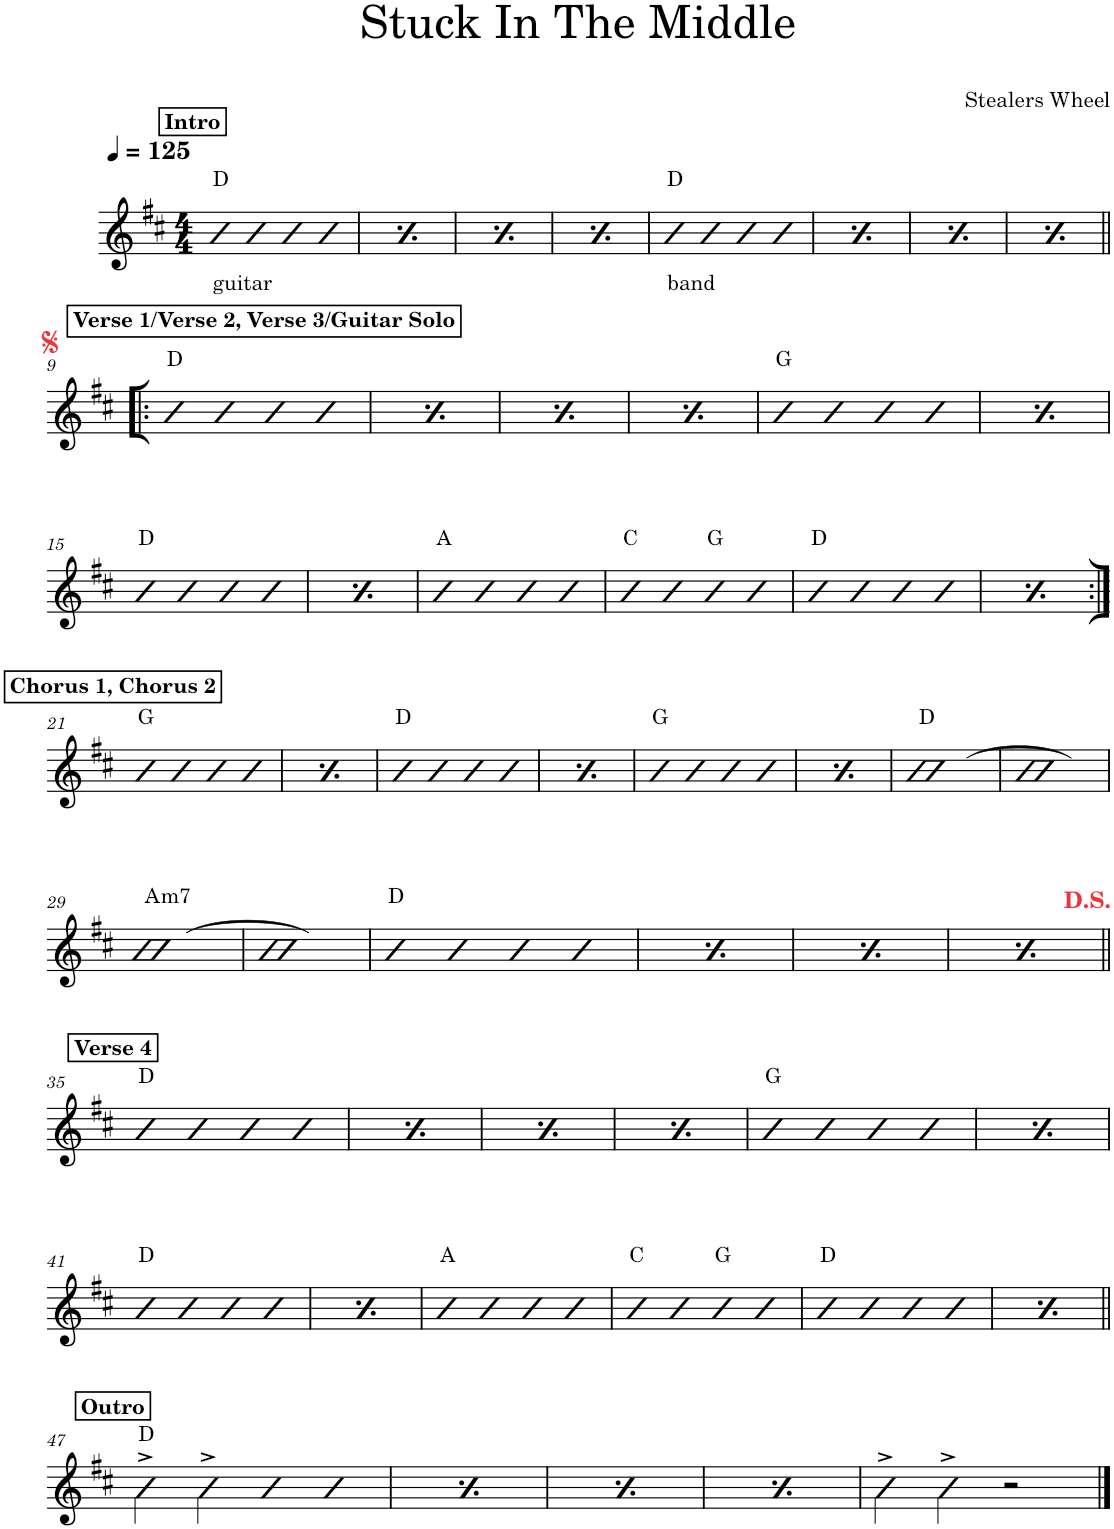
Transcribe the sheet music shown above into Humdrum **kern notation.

**kern	**harte
*part1	*part1
*staff1	*
*I"Piano	*
*I'Pno.	*
*clefG2	*
*k[f#c#]	*
*M4/4	*
*MM125	*
!!LO:REH:place=s1:a:B:cj:t=Intro
=1	=1
!LO:TX:b:t=guitar	!
4b	D:maj
4b	.
4b	.
4b	.
=2	=2
!!LO:REH:place=s1:a:B:cj:t=Intro
*MM125	*
!LO:TX:b:t=guitar	!
4b	D:maj
4b	.
4b	.
4b	.
=3	=3
!!LO:REH:place=s1:a:B:cj:t=Intro
*MM125	*
!LO:TX:b:t=guitar	!
4b	D:maj
4b	.
4b	.
4b	.
=4	=4
!!LO:REH:place=s1:a:B:cj:t=Intro
*MM125	*
!LO:TX:b:t=guitar	!
4b	D:maj
4b	.
4b	.
4b	.
=5	=5
!LO:TX:b:t=band	!
4b	D:maj
4b	.
4b	.
4b	.
=6	=6
!LO:TX:b:t=band	!
4b	D:maj
4b	.
4b	.
4b	.
=7	=7
!LO:TX:b:t=band	!
4b	D:maj
4b	.
4b	.
4b	.
=8	=8
!LO:TX:b:t=band	!
4b	D:maj
4b	.
4b	.
4b	.
!!LO:LB:g=z
!!LO:REH:place=s1:a:B:cj:t=Verse 1/Verse 2, Verse 3/Guitar Solo
=9!|:	=9!|:
4b	D:maj
4b	.
4b	.
4b	.
!!LO:REH:place=s1:a:B:cj:t=Verse 1/Verse 2, Verse 3/Guitar Solo
=10	=10
4b	D:maj
4b	.
4b	.
4b	.
!!LO:REH:place=s1:a:B:cj:t=Verse 1/Verse 2, Verse 3/Guitar Solo
=11	=11
4b	D:maj
4b	.
4b	.
4b	.
!!LO:REH:place=s1:a:B:cj:t=Verse 1/Verse 2, Verse 3/Guitar Solo
=12	=12
4b	D:maj
4b	.
4b	.
4b	.
=13	=13
4b	G:maj
4b	.
4b	.
4b	.
=14	=14
4b	G:maj
4b	.
4b	.
4b	.
!!LO:LB:g=z
=15	=15
4b	D:maj
4b	.
4b	.
4b	.
=16	=16
4b	D:maj
4b	.
4b	.
4b	.
=17	=17
4b	A:maj
4b	.
4b	.
4b	.
=18	=18
4b	C:maj
4b	.
4b	G:maj
4b	.
=19	=19
4b	D:maj
4b	.
4b	.
4b	.
=20	=20
4b	D:maj
4b	.
4b	.
4b	.
!!LO:LB:g=z
!!LO:REH:place=s1:a:B:cj:t=Chorus 1, Chorus 2
=21:|!	=21:|!
4b	G:maj
4b	.
4b	.
4b	.
!!LO:REH:place=s1:a:B:cj:t=Chorus 1, Chorus 2
=22	=22
4b	G:maj
4b	.
4b	.
4b	.
=23	=23
4b	D:maj
4b	.
4b	.
4b	.
=24	=24
4b	D:maj
4b	.
4b	.
4b	.
=25	=25
4b	G:maj
4b	.
4b	.
4b	.
=26	=26
4b	G:maj
4b	.
4b	.
4b	.
=27	=27
[1b	D:maj
=28	=28
1b]	.
!!LO:LB:g=z
=29	=29
!	!LO:H:kt=m7
[1b	A:min7
=30	=30
1b]	.
=31	=31
4b	D:maj
4b	.
4b	.
4b	.
=32	=32
4b	D:maj
4b	.
4b	.
4b	.
=33	=33
4b	D:maj
4b	.
4b	.
4b	.
=34	=34
4b	D:maj
4b	.
4b	.
4b	.
!!LO:LB:g=z
!!LO:REH:place=s1:a:B:cj:t=Verse 4
=35||	=35||
4b	D:maj
4b	.
4b	.
4b	.
!!LO:REH:place=s1:a:B:cj:t=Verse 4
=36	=36
4b	D:maj
4b	.
4b	.
4b	.
!!LO:REH:place=s1:a:B:cj:t=Verse 4
=37	=37
4b	D:maj
4b	.
4b	.
4b	.
!!LO:REH:place=s1:a:B:cj:t=Verse 4
=38	=38
4b	D:maj
4b	.
4b	.
4b	.
=39	=39
4b	G:maj
4b	.
4b	.
4b	.
=40	=40
4b	G:maj
4b	.
4b	.
4b	.
!!LO:LB:g=z
=41	=41
4b	D:maj
4b	.
4b	.
4b	.
=42	=42
4b	D:maj
4b	.
4b	.
4b	.
=43	=43
4b	A:maj
4b	.
4b	.
4b	.
=44	=44
4b	C:maj
4b	.
4b	G:maj
4b	.
=45	=45
4b	D:maj
4b	.
4b	.
4b	.
=46	=46
4b	D:maj
4b	.
4b	.
4b	.
!!LO:LB:g=z
!!LO:REH:place=s1:a:B:cj:t=Outro
=47||	=47||
4a^\	D:maj
4a^\	.
4b	.
4b	.
!!LO:REH:place=s1:a:B:cj:t=Outro
=48	=48
4a^\	D:maj
4a^\	.
4b	.
4b	.
!!LO:REH:place=s1:a:B:cj:t=Outro
=49	=49
4a^\	D:maj
4a^\	.
4b	.
4b	.
!!LO:REH:place=s1:a:B:cj:t=Outro
=50	=50
4a^\	D:maj
4a^\	.
4b	.
4b	.
=51	=51
4a^\	.
4a^\	.
2r	.
==	==
*-	*-
